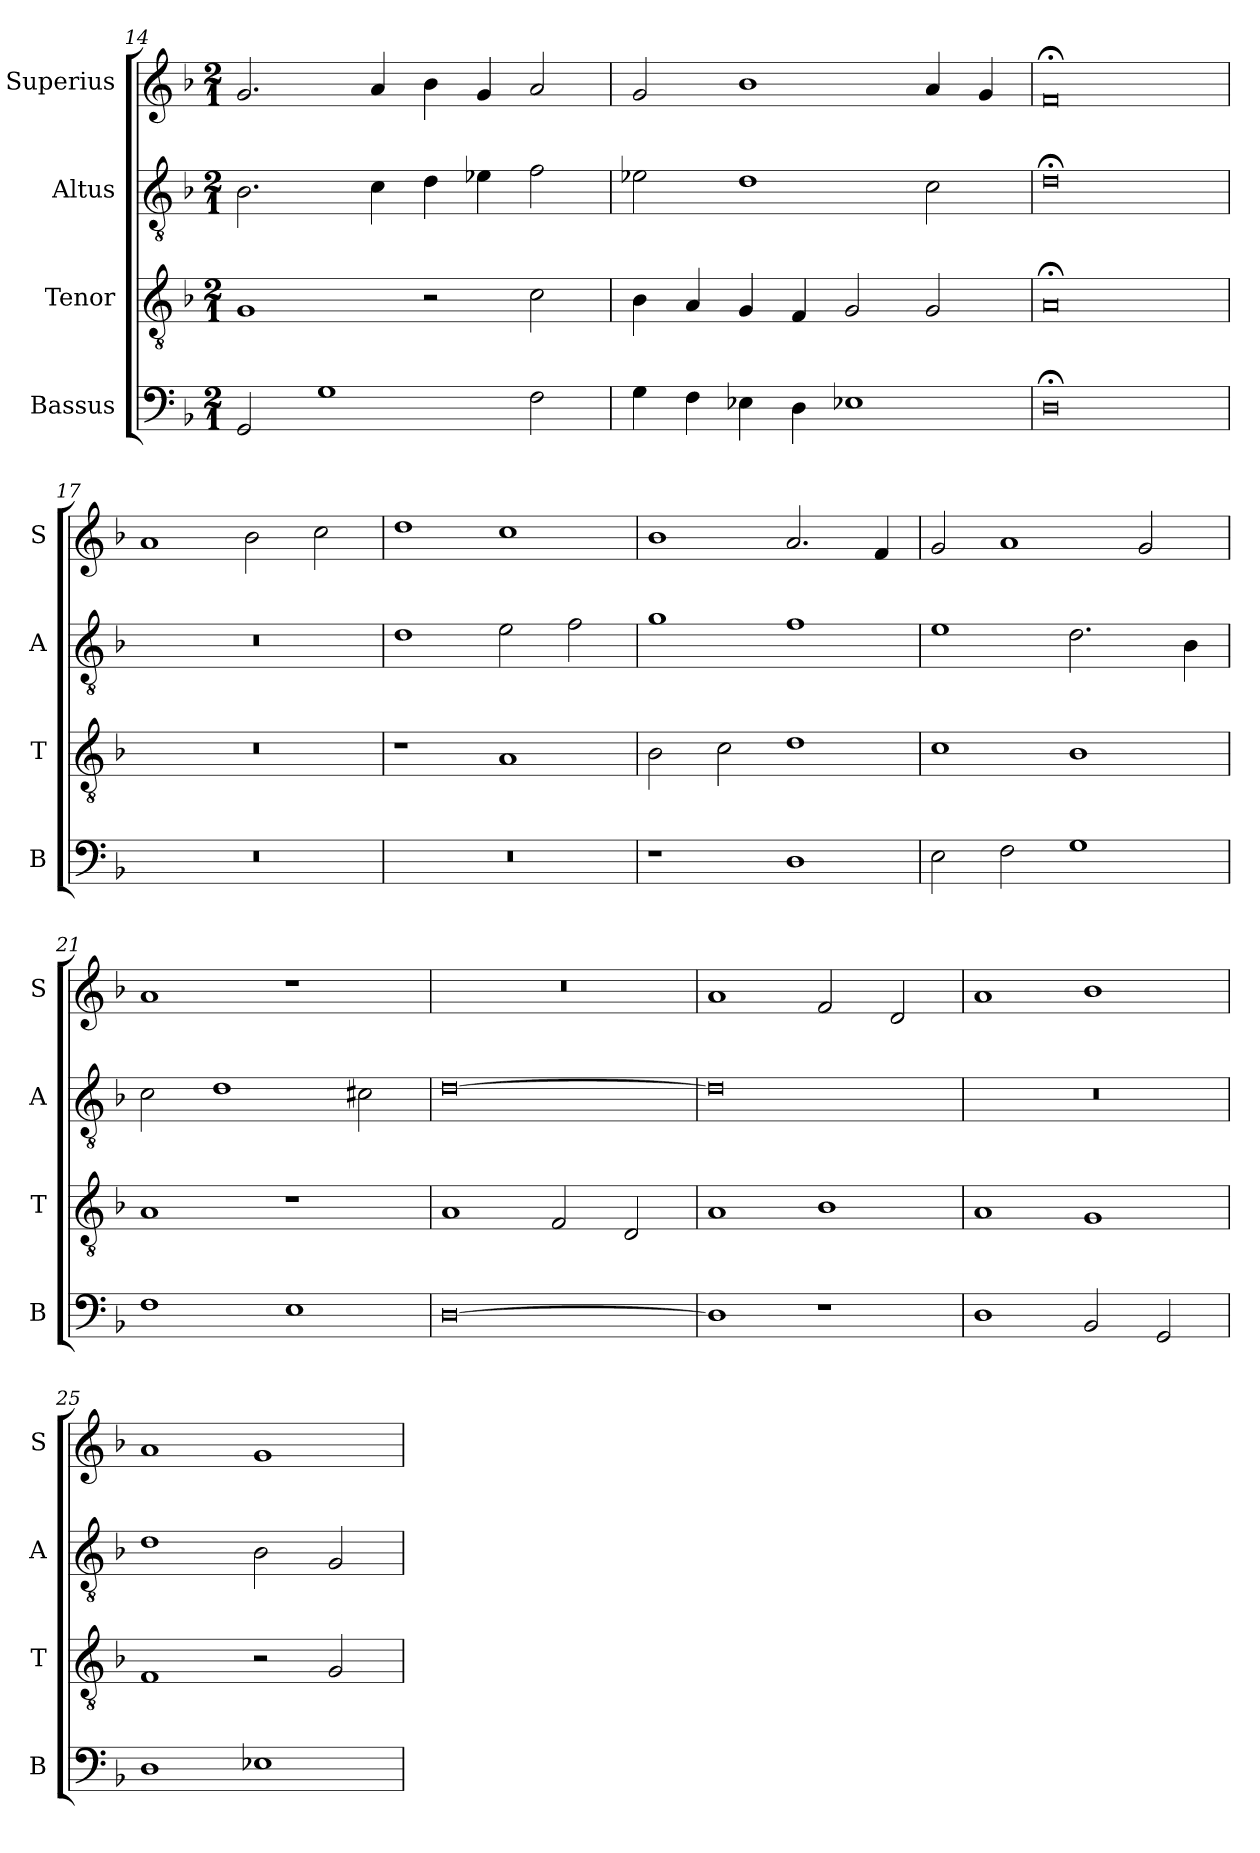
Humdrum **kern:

**kern	**kern	**kern	**kern
*part4	*part3	*part2	*part1
*staff4	*staff3	*staff2	*staff1
*I"Bassus	*I"Tenor	*I"Altus	*I"Superius
*I'B	*I'T	*I'A	*I'S
*clefF4	*clefGv2	*clefGv2	*clefG2
*k[b-]	*k[b-]	*k[b-]	*k[b-]
*d:	*d:	*d:	*d:
*M2/1	*M2/1	*M2/1	*M2/1
=14	=14	=14	=14
2GG	1G	2.B-	2.g
1G	.	.	.
.	.	4c	4a
.	2r	4d	4b-
.	.	4e-X	4g
2F	2c	2f	2a
=15	=15	=15	=15
4G	4B-	2e-X	2g
4F	4A	.	.
4E-X	4G	1d	1b-
4D	4F	.	.
1E-X	2G	.	.
.	2G	2c	4a
.	.	.	4g
=16	=16	=16	=16
0D;<	0A;<	0d;<	0f;<
=17	=17	=17	=17
0r	0r	0r	1a
.	.	.	2b-
.	.	.	2cc
=18	=18	=18	=18
0r	1r	1d	1dd
.	1A	2e	1cc
.	.	2f	.
=19	=19	=19	=19
1r	2B-	1g	1b-
.	2c	.	.
1D	1d	1f	2.a
.	.	.	4f
=20	=20	=20	=20
2E	1c	1e	2g
2F	.	.	1a
1G	1B-	2.d	.
.	.	.	2g
.	.	4B-	.
=21	=21	=21	=21
1F	1A	2c	1a
.	.	1d	.
1E	1r	.	1r
.	.	2c#X	.
=22	=22	=22	=22
[0D	1A	[0d	0r
.	2F	.	.
.	2D	.	.
=23	=23	=23	=23
1D]	1A	0d]	1a
1r	1B-	.	2f
.	.	.	2d
=24	=24	=24	=24
1D	1A	0r	1a
2BB-	1G	.	1b-
2GG	.	.	.
=25	=25	=25	=25
1D	1F	1d	1a
1E-X	2r	2B-	1g
.	2G	2G	.
=	=	=	=
*-	*-	*-	*-
